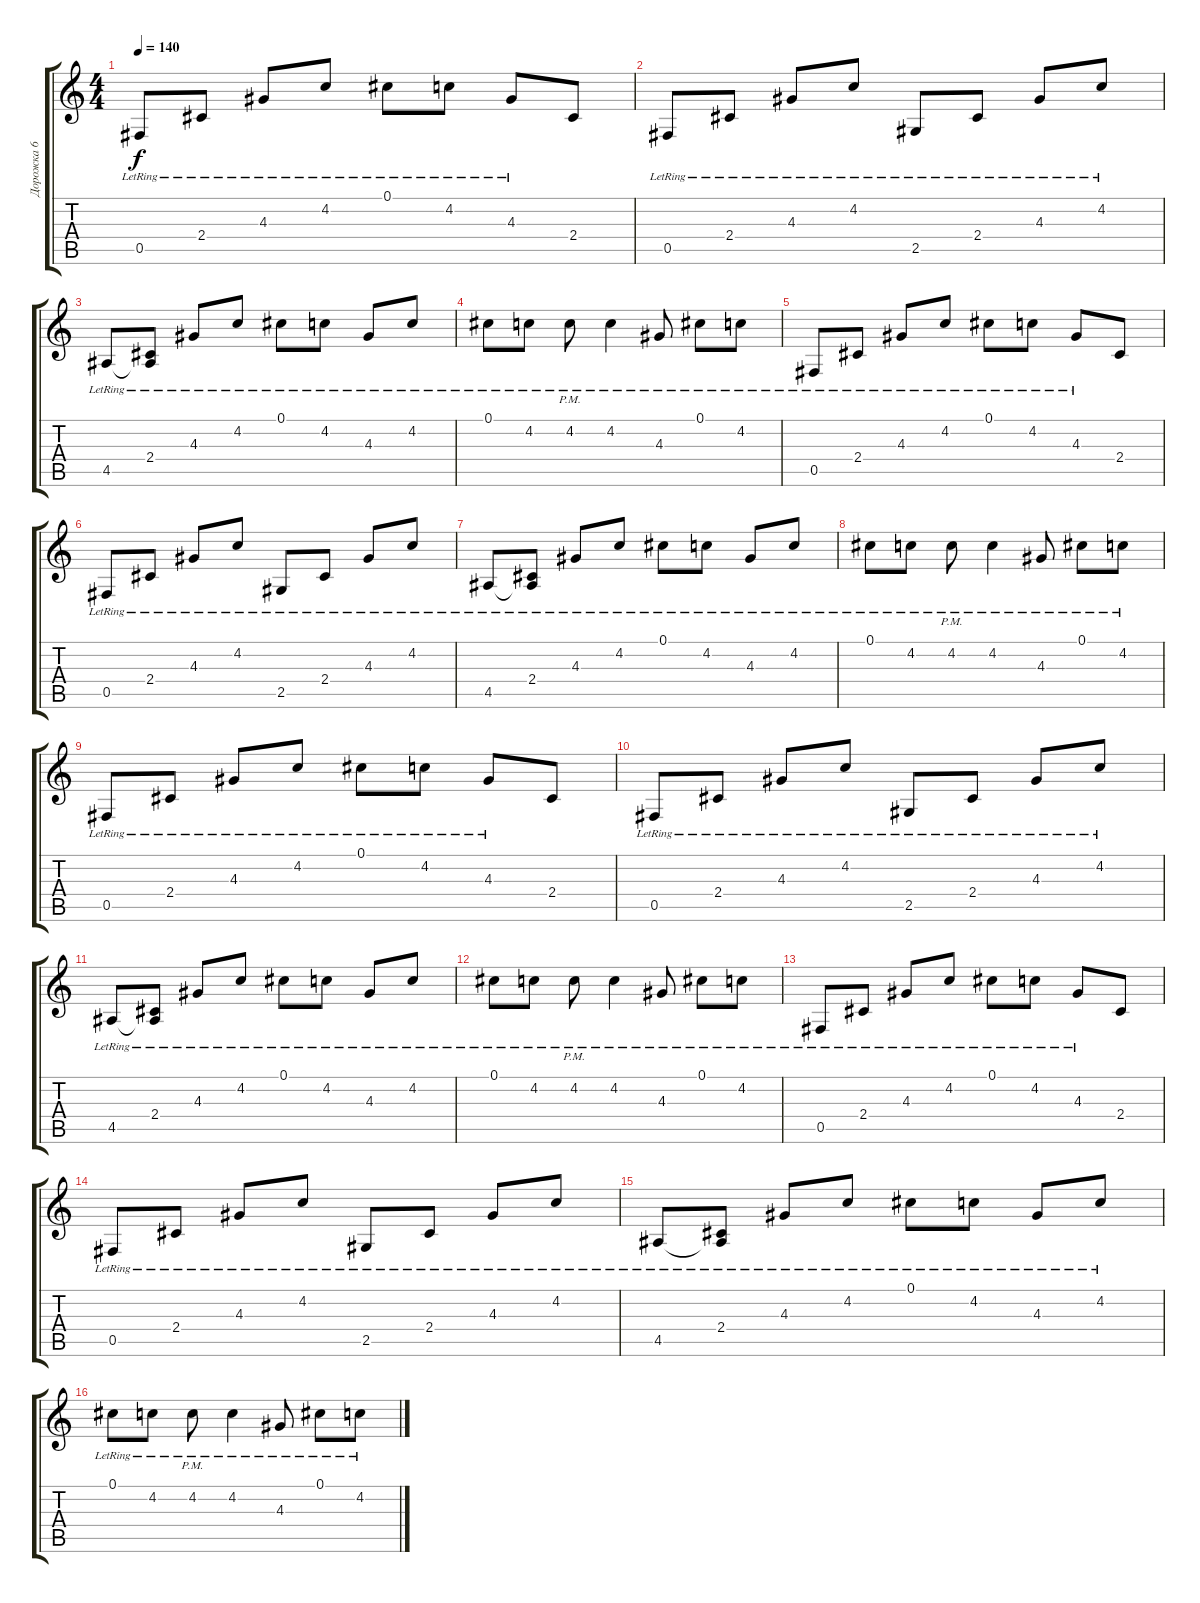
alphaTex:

\track ("Дорожка 6" "Дорожка 6") {instrument electricguitarclean}
\staff {score tabs}
\tuning (Db4 Ab3 E3 B2 Gb2 B1) {hide}
\ts (4 4)
\tempo 140
\clef g2
\ks c
0.5{lr}.8{dy f} 2.4{lr}.8 4.3{lr}.8 4.2{lr}.8 0.1{lr}.8 4.2{lr}.8 4.3{lr}.8 2.4.8 |
0.5{lr}.8 2.4{lr}.8 4.3{lr}.8 4.2{lr}.8 2.5{lr}.8 2.4{lr}.8 4.3{lr}.8 4.2{lr}.8 |
4.5{lr}.8 (2.4{lr} 4.5{t}).8 4.3{lr}.8 4.2{lr}.8 0.1{lr}.8 4.2{lr}.8 4.3{lr}.8 4.2{lr}.8 |
0.1{lr}.8 4.2{lr}.8 4.2{pm lr}.8 4.2{lr}.4 4.3{lr}.8 0.1{lr}.8 4.2{lr}.8 |
0.5{lr}.8 2.4{lr}.8 4.3{lr}.8 4.2{lr}.8 0.1{lr}.8 4.2{lr}.8 4.3{lr}.8 2.4.8 |
0.5{lr}.8 2.4{lr}.8 4.3{lr}.8 4.2{lr}.8 2.5{lr}.8 2.4{lr}.8 4.3{lr}.8 4.2{lr}.8 |
4.5{lr}.8 (2.4{lr} 4.5{t}).8 4.3{lr}.8 4.2{lr}.8 0.1{lr}.8 4.2{lr}.8 4.3{lr}.8 4.2{lr}.8 |
0.1{lr}.8 4.2{lr}.8 4.2{pm lr}.8 4.2{lr}.4 4.3{lr}.8 0.1{lr}.8 4.2{lr}.8 |
0.5{lr}.8 2.4{lr}.8 4.3{lr}.8 4.2{lr}.8 0.1{lr}.8 4.2{lr}.8 4.3{lr}.8 2.4.8 |
0.5{lr}.8 2.4{lr}.8 4.3{lr}.8 4.2{lr}.8 2.5{lr}.8 2.4{lr}.8 4.3{lr}.8 4.2{lr}.8 |
4.5{lr}.8 (2.4{lr} 4.5{t}).8 4.3{lr}.8 4.2{lr}.8 0.1{lr}.8 4.2{lr}.8 4.3{lr}.8 4.2{lr}.8 |
0.1{lr}.8 4.2{lr}.8 4.2{pm lr}.8 4.2{lr}.4 4.3{lr}.8 0.1{lr}.8 4.2{lr}.8 |
0.5{lr}.8 2.4{lr}.8 4.3{lr}.8 4.2{lr}.8 0.1{lr}.8 4.2{lr}.8 4.3{lr}.8 2.4.8 |
0.5{lr}.8 2.4{lr}.8 4.3{lr}.8 4.2{lr}.8 2.5{lr}.8 2.4{lr}.8 4.3{lr}.8 4.2{lr}.8 |
4.5{lr}.8 (2.4{lr} 4.5{t}).8 4.3{lr}.8 4.2{lr}.8 0.1{lr}.8 4.2{lr}.8 4.3{lr}.8 4.2{lr}.8 |
0.1{lr}.8 4.2{lr}.8 4.2{pm lr}.8 4.2{lr}.4 4.3{lr}.8 0.1{lr}.8 4.2{lr}.8
